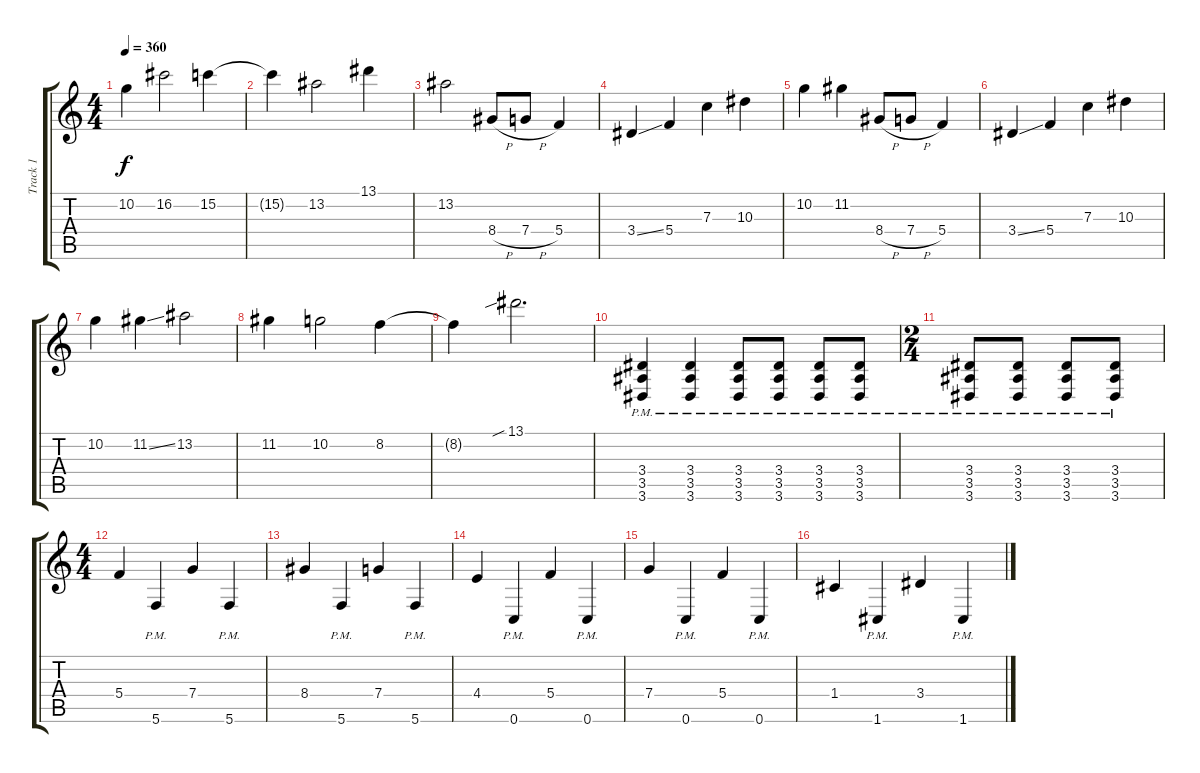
\track ("Track 1" "Track 1") {instrument distortionguitar}
\staff {score tabs}
\tuning (D4 A3 F3 C3 G2 C2) {hide}
\ts (4 4)
\tempo 360
\clef g2
\ks c
10.2.4{dy f} 16.2.2 15.2.4 |
15.2{t}.4 13.2.2 13.1.4 |
13.2.2 8.4{h}.8 7.4{h}.8 5.4.4 |
3.4{ss}.4 5.4.4 7.3.4 10.3.4 |
10.2.4 11.2.4 8.4{h}.8 7.4{h}.8 5.4.4 |
3.4{ss}.4 5.4.4 7.3.4 10.3.4 |
10.2.4 11.2{ss}.4 13.2.2 |
11.2.4 10.2.2 8.2.4 |
8.2{t}.4 13.1{sib}.2{d} |
(3.4{pm} 3.5{pm} 3.6{pm}).4 (3.4{pm} 3.5{pm} 3.6{pm}).4 (3.4{pm} 3.5{pm} 3.6{pm}).8 (3.4{pm} 3.5{pm} 3.6{pm}).8 (3.4{pm} 3.5{pm} 3.6{pm}).8 (3.4{pm} 3.5{pm} 3.6{pm}).8 |
\ts (2 4)
(3.4{pm} 3.5{pm} 3.6{pm}).8 (3.4{pm} 3.5{pm} 3.6{pm}).8 (3.4{pm} 3.5{pm} 3.6{pm}).8 (3.4{pm} 3.5{pm} 3.6{pm}).8 |
\ts (4 4)
5.4.4 5.6{pm}.4 7.4.4 5.6{pm}.4 |
8.4.4 5.6{pm}.4 7.4.4 5.6{pm}.4 |
4.4.4 0.6{pm}.4 5.4.4 0.6{pm}.4 |
7.4.4 0.6{pm}.4 5.4.4 0.6{pm}.4 |
1.4.4 1.6{pm}.4 3.4.4 1.6{pm}.4
